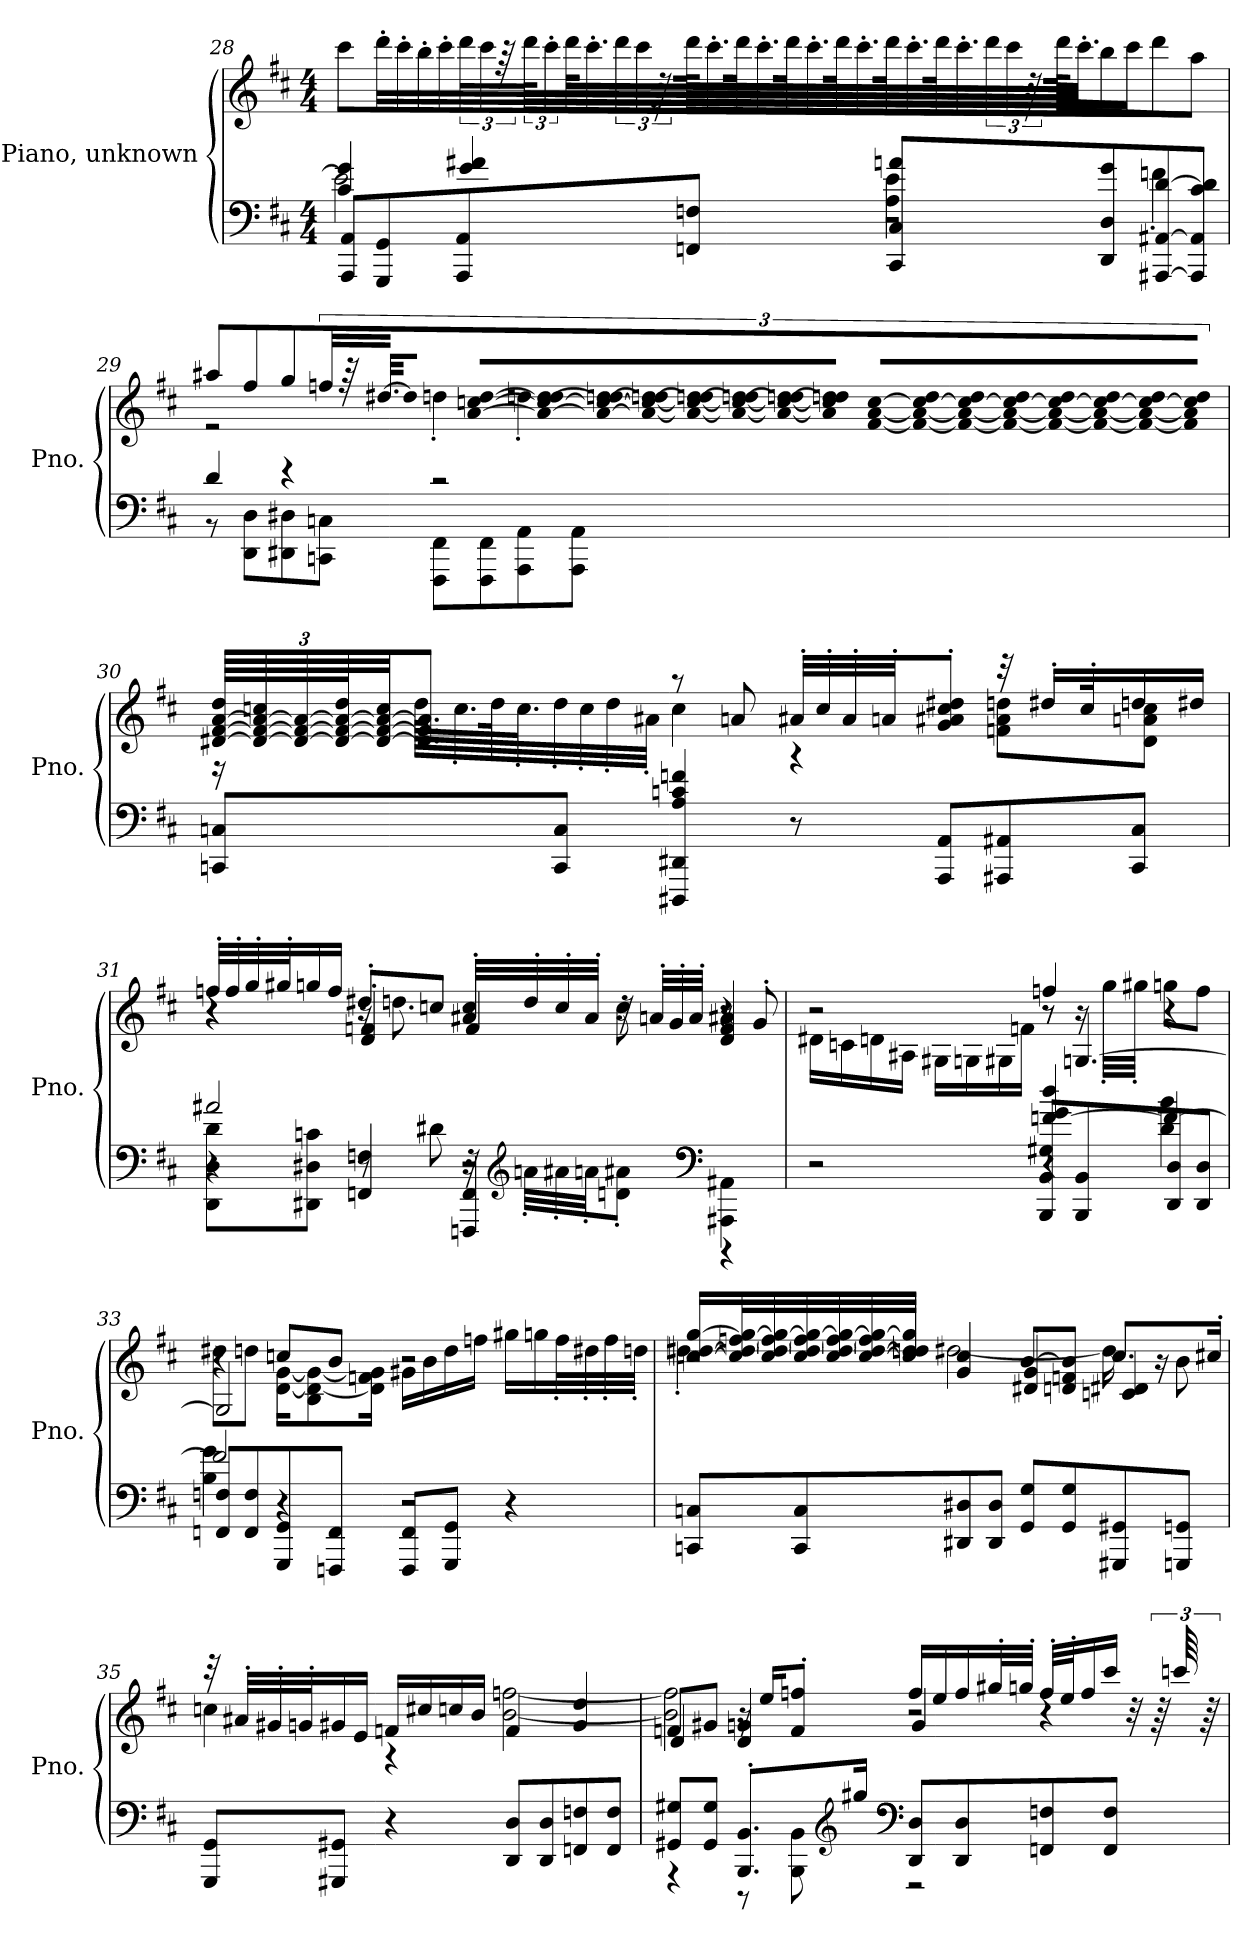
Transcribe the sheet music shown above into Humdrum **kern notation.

**kern	**kern
*part1	*part1
*staff2	*staff1
*I"Piano, unknown	*
*I'Pno.	*
!!LO:LB:g=z
*clefF4	*clefG2
*k[f#c#]	*k[f#c#]
*M4/4	*M4/4
=28	=28
*^	*
*	*^	*
4c#/ 4g/	2e\]	8AAA/ 8AA/L	8ccc#\L
.	.	8GGG/ 8GG/	32ddd'\LL
.	.	.	32ccc#'\
.	.	.	32bb'\
.	.	.	32ccc#'\
4g/ 4a#X/	.	8AAA/ 8AA/	96ddd\L
.	.	.	96ccc#\JJJJ
.	.	.	96r
.	.	.	96ddd\KLLL
.	.	.	48ccc#'\
.	.	.	128ddd\KL
.	.	.	64.ccc#'\
.	.	.	96ddd\
.	.	.	96ccc#\JJJJ
.	.	.	96r
.	.	8FFn/ 8Fn/J	128ddd\KLLLL
.	.	.	64.ccc#'\
.	.	.	128ddd\K
.	.	.	64.ccc#'\
.	.	.	128ddd\K
.	.	.	64.ccc#'\
.	.	.	128ddd\K
.	.	.	64.ccc#'\
2r	4A\ 4e\	8CC#/ 8C#/ 8an/L	128ddd\K
.	.	.	64.ccc#'\
.	.	.	128ddd\K
.	.	.	64.ccc#'\
.	.	.	96ddd\
.	.	.	96ccc#\JJJJ
.	.	.	96r
.	.	.	128ddd\KLLLL
.	.	.	64.ccc#'\JJ
.	.	8DD/ 8D/ 8g/	16bb\
.	.	.	16ccc#\J
.	4fn'\	[8AAA#X/ [8AA#X/ [8d/	8ddd\
.	.	8AAA#/] 8AA#/] 8c#/ 8d/]J	8aa\J
*	*v	*v	*
!!LO:LB:g=z
=29	=29	=29
*	*	*^
4d/	8r	8aa#X/L	2r
.	8DD\ 8D\L	8ff#/	.
4r	8DD#X\ 8D#X\	8gg/	.
.	8CCn\ 8Cn\J	48ffn/Jkk	.
.	.	96r	.
.	.	[48.dd#X/KLL	.
.	.	16dd#/JJ]	.
2r	8FFF#\ 8FF#\L	[32a/ [32ccn/ [32dd#/LLL	4ddn'\
.	.	32a/_ 32cc/_ 32dd/ 32dd#/_	.
.	.	32a/_ 32cc/_ 32ddn/ 32dd#/_	.
.	.	32a/_ 32cc/_ 32ddn/ 32dd#/_	.
.	8FFF#\ 8FF#\	32a/_ 32cc/_ 32ddn/ 32dd#/_	.
.	.	32a/_ 32cc/_ 32ddn/ 32dd#/_	.
.	.	32a/_ 32cc/_ 32ddn/ 32dd#/_	.
.	.	32a/] 32cc/] 32ddn/ 32dd#/]JJJ	.
.	8AAA\ 8AA\	[32f#/ [32a/ [32cc/LLL	4ddn'\
.	.	32f#/_ 32a/_ 32cc/_ 32dd/	.
.	.	32f#/_ 32a/_ 32cc/_ 32dd/	.
.	.	32f#/_ 32a/_ 32cc/_ 32dd/	.
.	8AAA\ 8AA\J	32f#/_ 32a/_ 32cc/_ 32dd/	.
.	.	32f#/_ 32a/_ 32cc/_ 32dd/	.
.	.	32f#/_ 32a/_ 32cc/_ 32dd/	.
.	.	32f#/] 32a/] 32cc/] 32dd/JJJ	.
*v	*v	*	*
!!LO:PB:g=z	!!
=30	=30	=30
*	*Xbrackettup	*
8CCn/ 8Cn/L	[96d#X/ [96f#/ [96a/ 96dd/LLLL	16r
.	96d#/_ 96f#/_ 96a/_ 96ccn/	.
.	96d#/_ 96f#/_ 96a/_	.
.	96d#/_ 96f#/_ 96a/_ 96dd/J	.
.	48d#/_ 48f#/_ 48a/_ 48cc/JJ	.
.	8.d#/] 8.f#/] 8.a/]J	128dd\KLLLL
.	.	64.cc'\
.	.	128dd\K
.	.	64.cc'\J
8CC/ 8C/J	.	32dd'\
.	.	32cc'\
.	.	32dd'\
.	.	32a#X'\JJJ
4DDD#X/ 4DD#X/ 4A/ 4cn/ 4fn/	8r	4cc\
.	8an/	.
8r	32a#X'/LLL	4r
.	32cc'/	.
.	32a#'/	.
.	32an'/JJ	.
8AAA/ 8AA/L	8g/' 8a#X/' 8cc/' 8dd#X/'J	.
8AAA#X/ 8AA#X/	32r	8fn\ 8a#\ 8ddn\L
.	16dd#X'/LL	.
.	32cc'/K	.
8CC/ 8C/J	16ddn/	8d#\ 8an\ 8cc\J
.	16dd#X/JJ	.
!!LO:LB:g=z
=31	=31	=31
*^	*	*^
*	*^	*	*	*
2a#X/	8DD\ 8D\ 8d\L	4r	32ffn'/LLL	4r	4r
.	.	.	32ff'/	.	.
.	.	.	32gg'/	.	.
.	.	.	32gg#X'/J	.	.
.	8DD#X\ 8D#X\ 8cn\J	.	16ggn/	.	.
.	.	.	16ff/JJ	.	.
.	8r	4FFn/ 4Fn/	8dd#X'/L	16r	4d/' 4fn/'
.	.	.	.	8.ddn\	.
.	8d#X\	.	8ccn/J	.	.
2r	32r	4FFFn/ 4FF/	32a#X/' 32cc/'LLL	8r	4f/
*clefG2	*	*	*	*	*
.	32an'\LLL	.	32dd'/	.	.
.	32a#X'\	.	32cc'/	.	.
.	32an'\JJ	.	32a#'/JJJ	.	.
.	8dn\' 8a#X\'J	.	32r	8cc\	.
.	.	.	32an'/LLL	.	.
.	.	.	32g'/	.	.
.	.	.	32a'/JJJ	.	.
*clefF4	*	*	*	*	*
.	4AAA#X\ 4AA#X\	4r	8r	4r	4d/ 4f/ 4a#X/
.	.	.	8g'/	.	.
!!LO:LB:g=z	!!	!!
=32	=32	=32	=32	=32	=32
2r	2r	2r	2r	16d#X\LL	2r
.	.	.	.	16cn\	.
.	.	.	.	16dn\	.
.	.	.	.	16A#X\JJ	.
.	.	.	.	16G#X\LL	.
.	.	.	.	16Gn\	.
.	.	.	.	16G#X\	.
.	.	.	.	16fn\JJ	.
[4fn/ 4g/ 4dd/	4r	8BBB/ 8BB/ 8G#X/L	4ffn/	8r	8r
.	.	8BBB/ 8BB/	.	16r	[4.Gn/
.	.	.	.	32gg'\LLL	.
.	.	.	.	32gg#X'\JJJ	.
4f/_	4d\ 4b\	8DD/ 8D/	4r	8ggn\L	.
.	.	8DD/ 8D/J	.	8ff\J	.
!!LO:LB:g=z	!!	!!
=33	=33	=33	=33	=33	=33
2f/]	4B\ 4g\	8FFn/ 8Fn/L	4r	8dd#X\L	2G/]
.	.	8FF/ 8F/	.	8ddn\J	.
.	4r	8GGG/ 8GG/	8ccn/L	[16d\ [16g\KL	.
.	.	.	.	8B\ 8d\_ 8g\_	.
.	.	8FFFn/ 8FF/J	8b/J	.	.
.	.	.	.	16d\] 16fn\ 16g\]Jk	.
2r	2r	8FFF/ 8FF/L	2r	16g#X\LL	2r
.	.	.	.	16b\	.
.	.	8GGG/ 8GG/J	.	16dd\	.
.	.	.	.	16ffn\JJ	.
.	.	4r	.	16gg#X\LL	.
.	.	.	.	16ggn\	.
.	.	.	.	32ff'\L	.
.	.	.	.	32dd#X'\	.
.	.	.	.	32ff'\	.
.	.	.	.	32ddn'\JJJ	.
*v	*v	*v	*	*	*
!!LO:LB:g=z	!!	!!
=34	=34	=34	=34
8CCn/ 8Cn/L	[16ccn/ [16dd#X/ [16gg/LL	4ddn'\	2r
.	32cc/_ 32dd#/_ 32ffn/ 32gg/_L	.	.
.	32cc/_ 32dd#/_ 32ff/ 32gg/_	.	.
8CC/ 8C/	32cc/_ 32dd#/_ 32ff/ 32gg/_	.	.
.	32cc/_ 32dd#/_ 32ff/ 32gg/_	.	.
.	32cc/_ 32dd#/_ 32ff/ 32gg/_	.	.
.	32cc/] 32ddn/ 32dd#/] 32gg/]JJJ	.	.
8DD#X/ 8D#X/	4g/ 4cc/	[2dd#X\	.
8DD#/ 8D#/J	.	.	.
8GG/ 8G/L	[8b/L	.	4d#X/' 4g/'
8GG/ 8G/	8dn/ 8fn/ 8b/]J	.	.
8GGG#X/ 8GG#X/	8.cc/L	16dd#\]	4cn/ 4d#X/
.	.	16r	.
8GGGn/ 8GGn/J	.	8b\	.
.	16cc#X'/Jk	.	.
*	*	*v	*v
!!LO:LB:g=z
=35	=35	=35
8GGG/ 8GG/L	32r	4ccn\
.	32a#X'/LLL	.
.	32g#X'/	.
.	32gn'/J	.
8GGG#X/ 8GG#X/J	16g#X/	.
.	16e/JJ	.
4r	16fn/LL	4r
.	16cc#X/	.
.	16ccn/	.
.	16b/JJ	.
8DD/ 8D/L	4f/	[2b\ [2ffn\
8DD/ 8D/	.	.
8FFn/ 8Fn/	4g#/ 4dd/	.
8FF/ 8F/J	.	.
!!LO:PB:g=z
=36	=36	=36
*^	*	*^
8GG#X/ 8G#X/L	4r	8fn/L	2b\] 2ff\]	4d/
8GG#/ 8G#/J	.	8g#X/J	.	.
8.BBB/' 8.BB/'L	8r	16r	.	4d/ 4gn/
.	.	16ee/KL	.	.
.	8BBB\ 8BB\	8f/' 8ffn/'J	.	.
*clefG2	*	*	*	*
16gg#X/Jk	.	.	.	.
*clefF4	*	*	*	*
8DD/ 8D/L	2r	16ff/LL	2r	4g/
.	.	16ee/	.	.
8DD/ 8D/	.	16ff/	.	.
.	.	32gg#X'/L	.	.
.	.	32ggn'/JJJ	.	.
8FFn/ 8Fn/	.	32ff'/LLL	.	4r
.	.	32ee'/J	.	.
.	.	16ff/	.	.
8FF/ 8F/J	.	16ccc#/JJ	.	.
.	.	32r	.	.
*	*	*brackettup	*	*
.	.	96r	.	.
.	.	96cccn/	.	.
.	.	96r	.	.
*v	*v	*	*	*
*	*v	*v	*v
=	=
*-	*-
